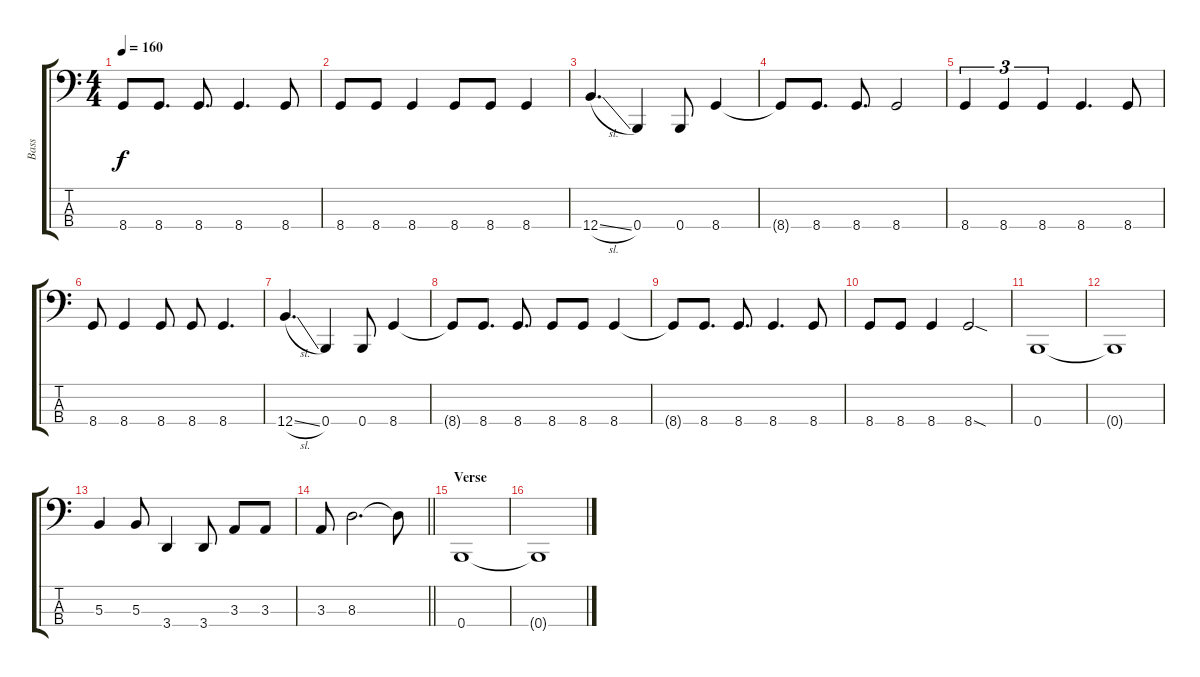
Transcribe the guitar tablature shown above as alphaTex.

\track ("Bass" "Bass") {instrument electricbassfinger}
\staff {score tabs}
\tuning (E2 B1 Gb1 B0) {hide}
\ts (4 4)
\tempo 160
\clef f4
\ks c
8.4{t}.8{dy f} 8.4.8{d} 8.4.8{d} 8.4.4{d} 8.4.8 |
8.4.8 8.4.8 8.4.4 8.4.8 8.4.8 8.4.4 |
12.4{sl}.4{d} 0.4.4 0.4.8 8.4.4 |
8.4{t}.8 8.4.8{d} 8.4.8{d} 8.4.2 |
8.4.4{tu (3 2)} 8.4.4{tu (3 2)} 8.4.4{tu (3 2)} 8.4.4{d} 8.4.8 |
8.4.8 8.4.4 8.4.8 8.4.8 8.4.4{d} |
12.4{sl}.4{d} 0.4.4 0.4.8 8.4.4 |
8.4{t}.8 8.4.8{d} 8.4.8{d} 8.4.8 8.4.8 8.4.4 |
8.4{t}.8 8.4.8{d} 8.4.8{d} 8.4.4{d} 8.4.8 |
8.4.8 8.4.8 8.4.4 8.4{sod}.2 |
0.4.1 |
0.4{t}.1 |
5.3.4 5.3.8 3.4.4 3.4.8 3.3.8 3.3.8 |
\barLineRight lightlight
3.3.8 8.3.2{d} 8.3{t}.8 |
\section ("" "Verse")
0.4.1 |
0.4{t}.1
